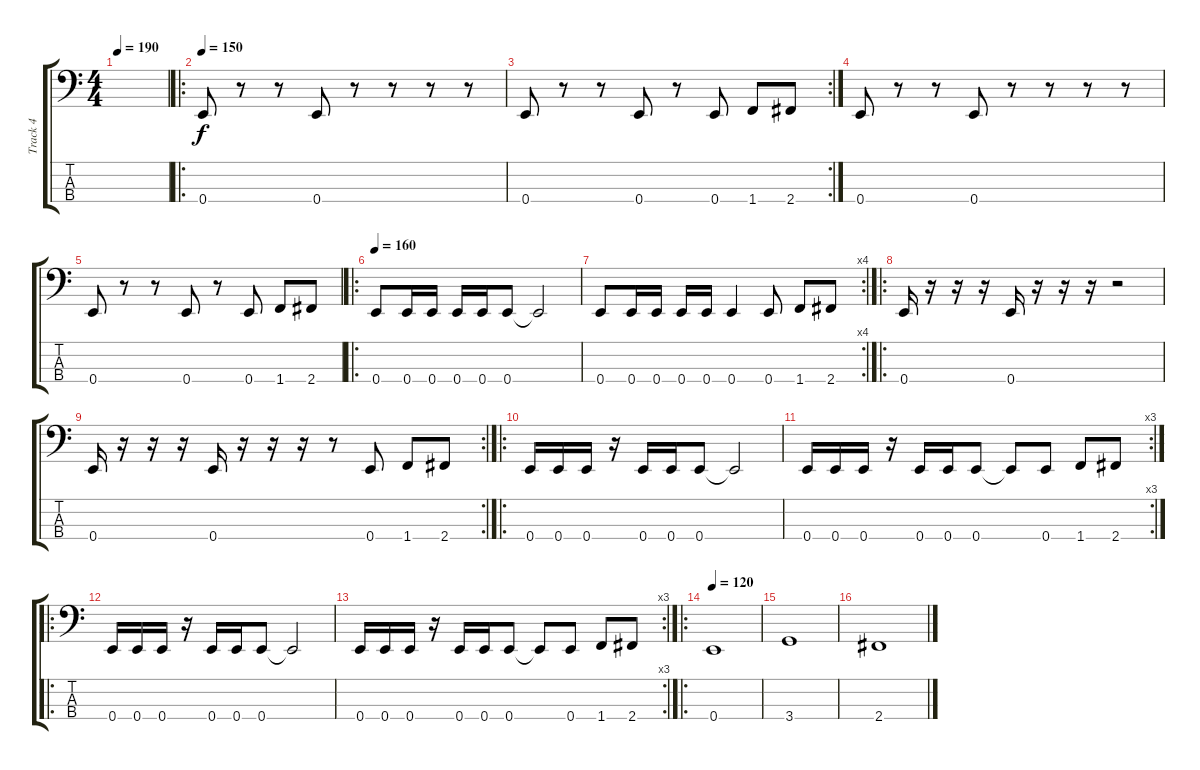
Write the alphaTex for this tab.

\track ("Track 4" "Track 4") {instrument electricbassfinger}
\staff {score tabs}
\tuning (G2 D2 A1 E1) {hide}
\ts (4 4)
\tempo 190
\clef f4
\ks c
|
\ro
\tempo 150
0.4.8 r.8 r.8 0.4.8 r.8 r.8 r.8 r.8 |
\rc 2
0.4.8 r.8 r.8 0.4.8 r.8 0.4.8 1.4.8 2.4.8 |
0.4.8 r.8 r.8 0.4.8 r.8 r.8 r.8 r.8 |
0.4.8 r.8 r.8 0.4.8 r.8 0.4.8 1.4.8 2.4.8 |
\ro
\tempo 160
0.4.8 0.4.16 0.4.16 0.4.16 0.4.16 0.4.8 0.4{t}.2 |
\rc 4
0.4.8 0.4.16 0.4.16 0.4.16 0.4.16 0.4.4 0.4.8 1.4.8 2.4.8 |
\ro
0.4.16 r.16 r.16 r.16 0.4.16 r.16 r.16 r.16 r.2 |
\rc 2
0.4.16 r.16 r.16 r.16 0.4.16 r.16 r.16 r.16 r.8 0.4.8 1.4.8 2.4.8 |
\ro
0.4.16 0.4.16 0.4.16 r.16 0.4.16 0.4.16 0.4.8 0.4{t}.2 |
\rc 3
0.4.16 0.4.16 0.4.16 r.16 0.4.16 0.4.16 0.4.8 0.4{t}.8 0.4.8 1.4.8 2.4.8 |
\ro
0.4.16 0.4.16 0.4.16 r.16 0.4.16 0.4.16 0.4.8 0.4{t}.2 |
\rc 3
0.4.16 0.4.16 0.4.16 r.16 0.4.16 0.4.16 0.4.8 0.4{t}.8 0.4.8 1.4.8 2.4.8 |
\ro
\tempo 120
0.4.1 |
3.4.1 |
2.4.1
